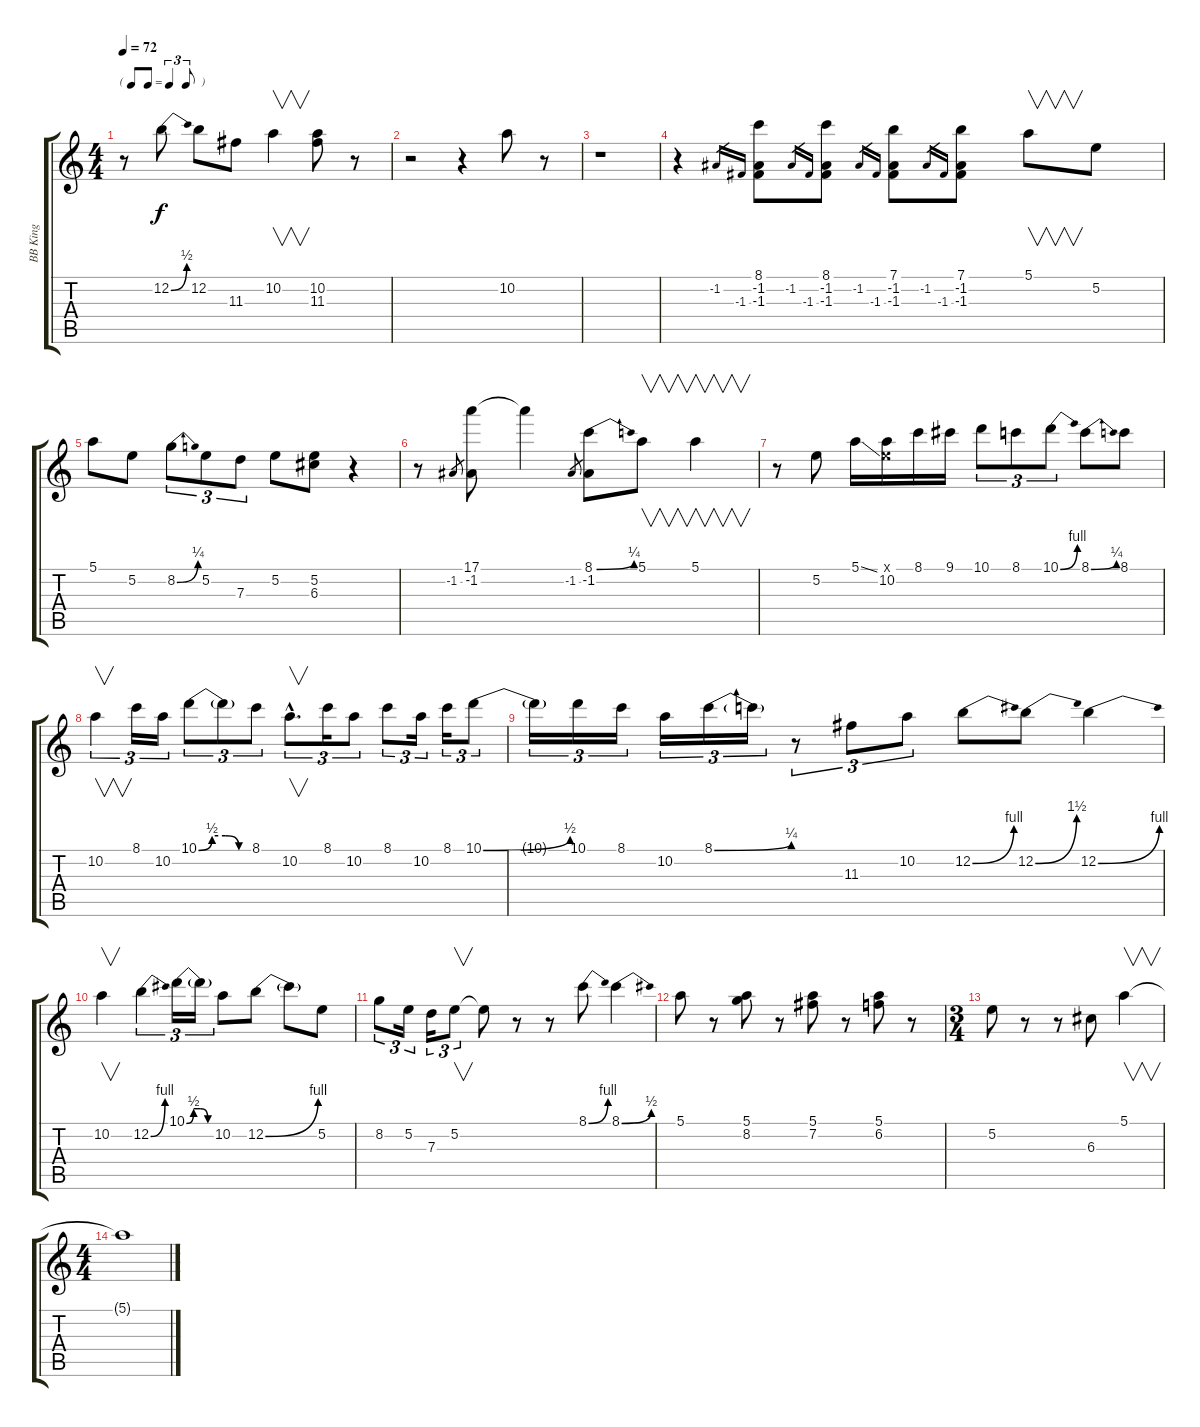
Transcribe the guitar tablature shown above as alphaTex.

\track ("BB King" "BB King") {instrument acousticguitarnylon}
\staff {score tabs}
\tuning (E4 B3 G3 D3 A2 E2) {hide}
\ts (4 4)
\tf triplet8th
\tempo 72
\clef g2
\ks c
r.8{dy f} 12.2{be (bend 0 0 60 2)}.8 12.2.8 11.3.8 10.2.4{v} (10.2 11.3).8 r.8 |
r.2 r.4 10.2.8 r.8 |
r.1 |
r.4 -1.2.16{gr} -1.3.16{gr} (8.1 -1.2 -1.3).8 -1.2.16{gr} -1.3.16{gr} (8.1 -1.2 -1.3).8 -1.2.16{gr} -1.3.16{gr} (7.1 -1.2 -1.3).8 -1.2.16{gr} -1.3.16{gr} (7.1 -1.2 -1.3).8 5.1.8{v} 5.2.8 |
5.1.8 5.2.8 8.2{be (bend 0 0 60 1)}.8{tu (3 2)} 5.2.8{tu (3 2)} 7.3.8{tu (3 2)} 5.2.8 (5.2 6.3).8 r.4 |
r.8 -1.2.8{gr} (17.1 -1.2).8 17.1{t}.4 -1.2.8{gr} (8.1{be (bend 0 0 60 1)} -1.2).8 5.1.8{v} 5.1.4{v} |
r.8 5.2.8 5.1{ss}.16 (0.1{x} 10.2).16 8.1.16 9.1.16 10.1.8{tu (3 2)} 8.1.8{tu (3 2)} 10.1{be (bend 0 0 60 4)}.8{tu (3 2)} 8.1{be (bend 0 0 60 1)}.8 8.1.8 |
10.2.4{v tu (3 2)} 8.1.16{tu (3 2)} 10.2.16{tu (3 2)} 10.1{be (custom 0 0 15 2 30 2 45 0 60 0)}.8{tu (3 2)} 10.1{t}.8{tu (3 2)} 8.1.8{tu (3 2)} 10.2{hac}.8{v d tu (3 2)} 8.1.16{tu (3 2)} 10.2.8{tu (3 2)} 8.1.8{tu (3 2)} 10.2.16{tu (3 2)} 8.1.16{tu (3 2)} 10.1{be (bend 0 0 60 2)}.8{tu (3 2)} |
10.1{t}.16{tu (3 2)} 10.1.16{tu (3 2)} 8.1.16{tu (3 2)} 10.2.16{tu (3 2)} 8.1{be (bend 0 0 60 1)}.16{tu (3 2)} 8.1{t}.16{tu (3 2)} r.8{tu (3 2)} 11.3.8{tu (3 2)} 10.2.8{tu (3 2)} 12.2{be (bend 0 0 60 4)}.8 12.2{be (bend 0 0 60 6)}.8 12.2{be (bend 0 0 60 4)}.4 |
10.2.4{v} 12.2{be (bend 0 0 60 4)}.4{tu (3 2)} 10.1{be (custom 0 0 15 2 30 2 45 0 60 0)}.16{tu (3 2)} 10.1{t}.16{tu (3 2)} 10.2.8 12.2{be (bend 0 0 60 4)}.8 12.2{t}.8 5.2.8 |
8.2.8{tu (3 2)} 5.2.16{tu (3 2)} 7.3.16{tu (3 2)} 5.2.8{v tu (3 2)} 5.2{t}.8 r.8 r.8 8.1{be (bend 0 0 60 4)}.8 8.1{be (bend 0 0 60 2)}.4 |
5.1.8 r.8 (5.1 8.2).8 r.8 (5.1 7.2).8 r.8 (5.1 6.2).8 r.8 |
\ts (3 4)
5.2.8 r.8 r.8 6.3.8 5.1.4{v} |
\ts (4 4)
5.1{t}.1
